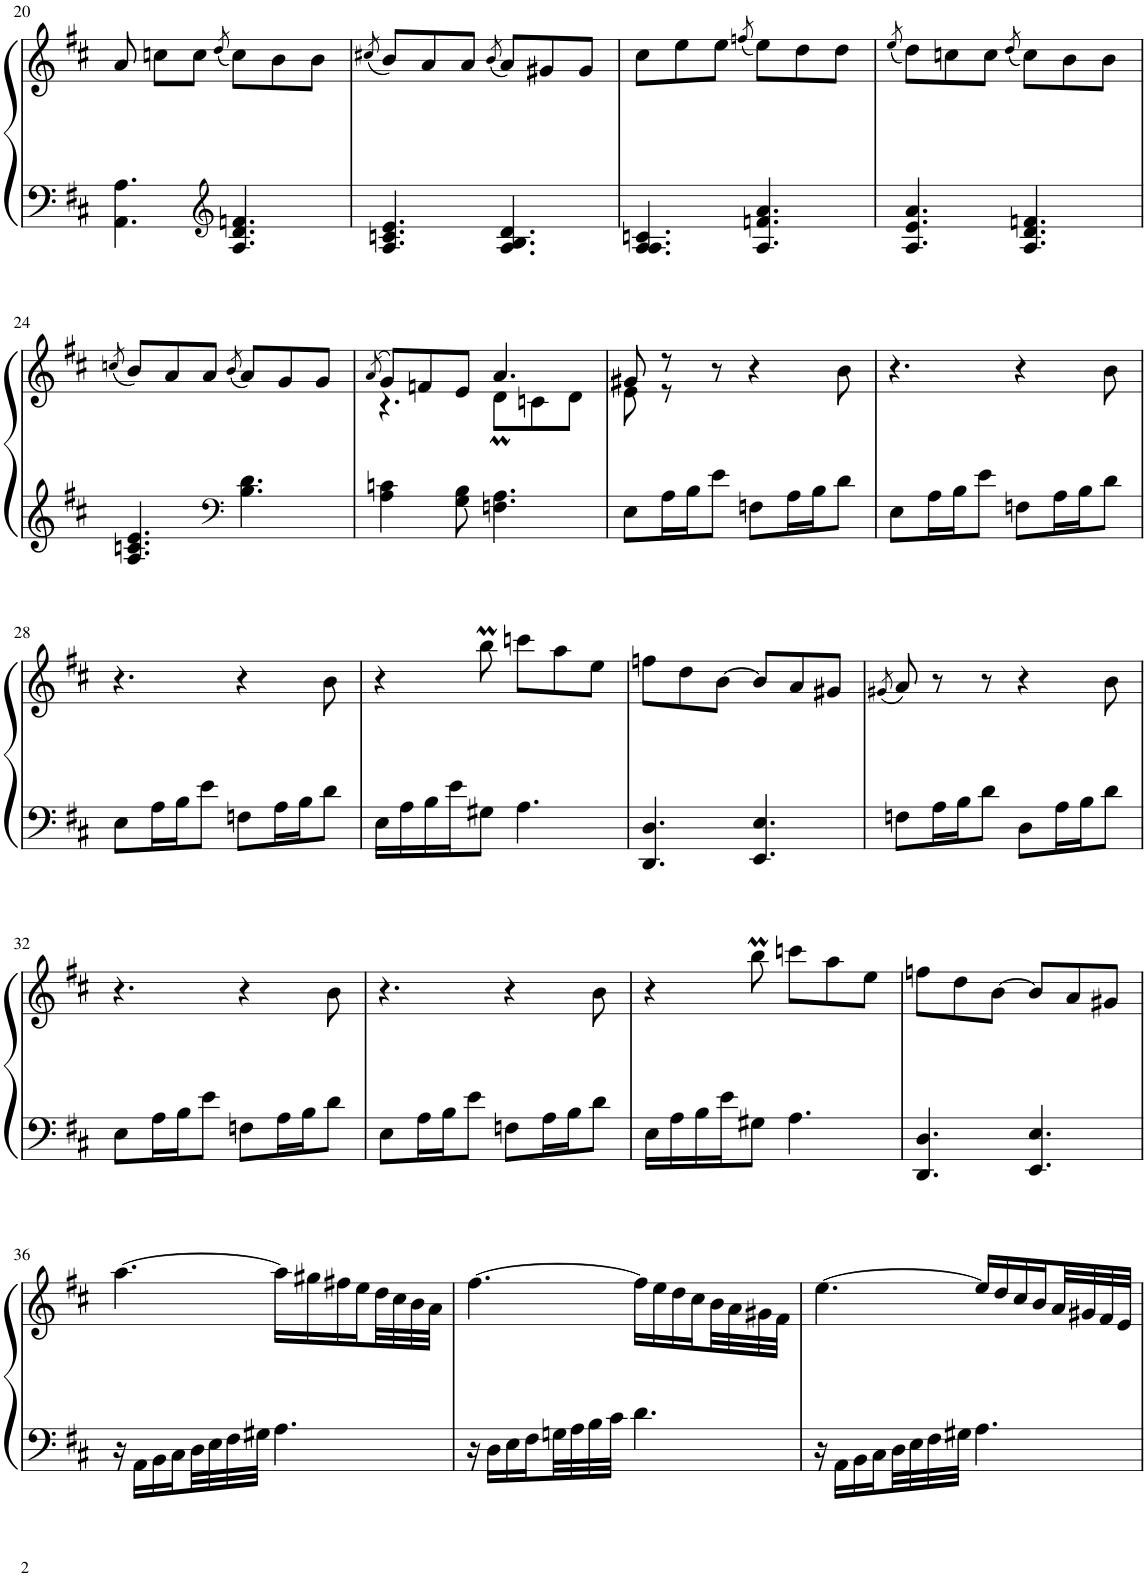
**kern	**kern
*part1	*part1
*staff2	*staff1
*I"Piano	*
*I'Pno	*
!!LO:PB:g=z
*clefF4	*clefG2
*k[f#c#]	*k[f#c#]
*M6/8	*M6/8
=20	=20
4.AA\ 4.A\	8a/
.	8ccn\L
.	8cc\J
*clefG2	*
.	(8qdd/
4.A/ 4.d/ 4.fn/	8cc\L)
.	8b\
.	8b\J
=21	=21
.	(8qcc#X/
4.A/ 4.cn/ 4.e/	8b/L)
.	8a/
.	8a/J
.	(8qb/
4.A/ 4.B/ 4.d/	8a/L)
.	8g#X/
.	8g#/J
=22	=22
4.A/ 4.A/ 4.cn/	8cc#\L
.	8ee\
.	8ee\J
.	(8qffn/
4.A/ 4.fn/ 4.a/	8ee\L)
.	8dd\
.	8dd\J
=23	=23
.	(8qee/
4.A/ 4.e/ 4.a/	8dd\L)
.	8ccn\
.	8cc\J
.	(8qdd/
4.A/ 4.d/ 4.fn/	8cc\L)
.	8b\
.	8b\J
!!LO:LB:g=z
=24	=24
.	(8qccn/
4.A/ 4.cn/ 4.e/	8b/L)
.	8a/
.	8a/J
*clefF4	*
.	(8qb/
4.B\ 4.d\	8a/L)
.	8g/
.	8g/J
=25	=25
.	(8qa/
*	*^
4A\ 4cn\	8g/L)	4.r
.	8fn/	.
8G\ 8B\	8e/J	.
4.Fn\ 4.A\	4.a/	8dM\L
.	.	8cn\
.	.	8d\J
=26	=26	=26
8E\L	8g#X/	8e\
16A\L	8r	8r
16B\J	.	.
8e\J	8r	2ryy
8Fn\L	4r	.
16A\L	.	.
16B\J	.	.
8d\J	8b\	.
*	*v	*v
=27	=27
8E\L	4.r
16A\L	.
16B\J	.
8e\J	.
8Fn\L	4r
16A\L	.
16B\J	.
8d\J	8b\
!!LO:LB:g=z
=28	=28
8E\L	4.r
16A\L	.
16B\J	.
8e\J	.
8Fn\L	4r
16A\L	.
16B\J	.
8d\J	8b\
=29	=29
16E\LL	4r
16A\	.
16B\	.
16e\J	.
8G#X\J	8bbM\
4.A\	8cccn\L
.	8aa\
.	8ee\J
=30	=30
4.DD/ 4.D/	8ffn\L
.	8dd\
.	[8b\J
4.EE/ 4.E/	8b/L]
.	8a/
.	8g#X/J
=31	=31
.	(8qg#X/
8Fn\L	8a/)
16A\L	8r
16B\J	.
8d\J	8r
8D\L	4r
16A\L	.
16B\J	.
8d\J	8b\
!!LO:LB:g=z
=32	=32
8E\L	4.r
16A\L	.
16B\J	.
8e\J	.
8Fn\L	4r
16A\L	.
16B\J	.
8d\J	8b\
=33	=33
8E\L	4.r
16A\L	.
16B\J	.
8e\J	.
8Fn\L	4r
16A\L	.
16B\J	.
8d\J	8b\
=34	=34
16E\LL	4r
16A\	.
16B\	.
16e\J	.
8G#X\J	8bbM\
4.A\	8cccn\L
.	8aa\
.	8ee\J
=35	=35
4.DD/ 4.D/	8ffn\L
.	8dd\
.	[8b\J
4.EE/ 4.E/	8b/L]
.	8a/
.	8g#X/J
!!LO:LB:g=z
=36	=36
16r	[4.aa\
16AA\LL	.
16BB\	.
16C#\	.
32D\L	.
32E\	.
32F#\	.
32G#X\JJJ	.
4.A\	16aa\LL]
.	16gg#X\
.	16ff#X\
.	16ee\
.	32dd\L
.	32cc#\
.	32b\
.	32a\JJJ
=37	=37
16r	[4.ff#\
16D\LL	.
16E\	.
16F#\	.
32Gn\L	.
32A\	.
32B\	.
32c#\JJJ	.
4.d\	16ff#\LL]
.	16ee\
.	16dd\
.	16cc#\
.	32b\L
.	32a\
.	32g#X\
.	32f#\JJJ
=38	=38
16r	[4.ee\
16AA\LL	.
16BB\	.
16C#\	.
32D\L	.
32E\	.
32F#\	.
32G#X\JJJ	.
4.A\	16ee/LL]
.	16dd/
.	16cc#/
.	16b/
.	32a/L
.	32g#X/
.	32f#/
.	32e/JJJ
=	=
*-	*-
